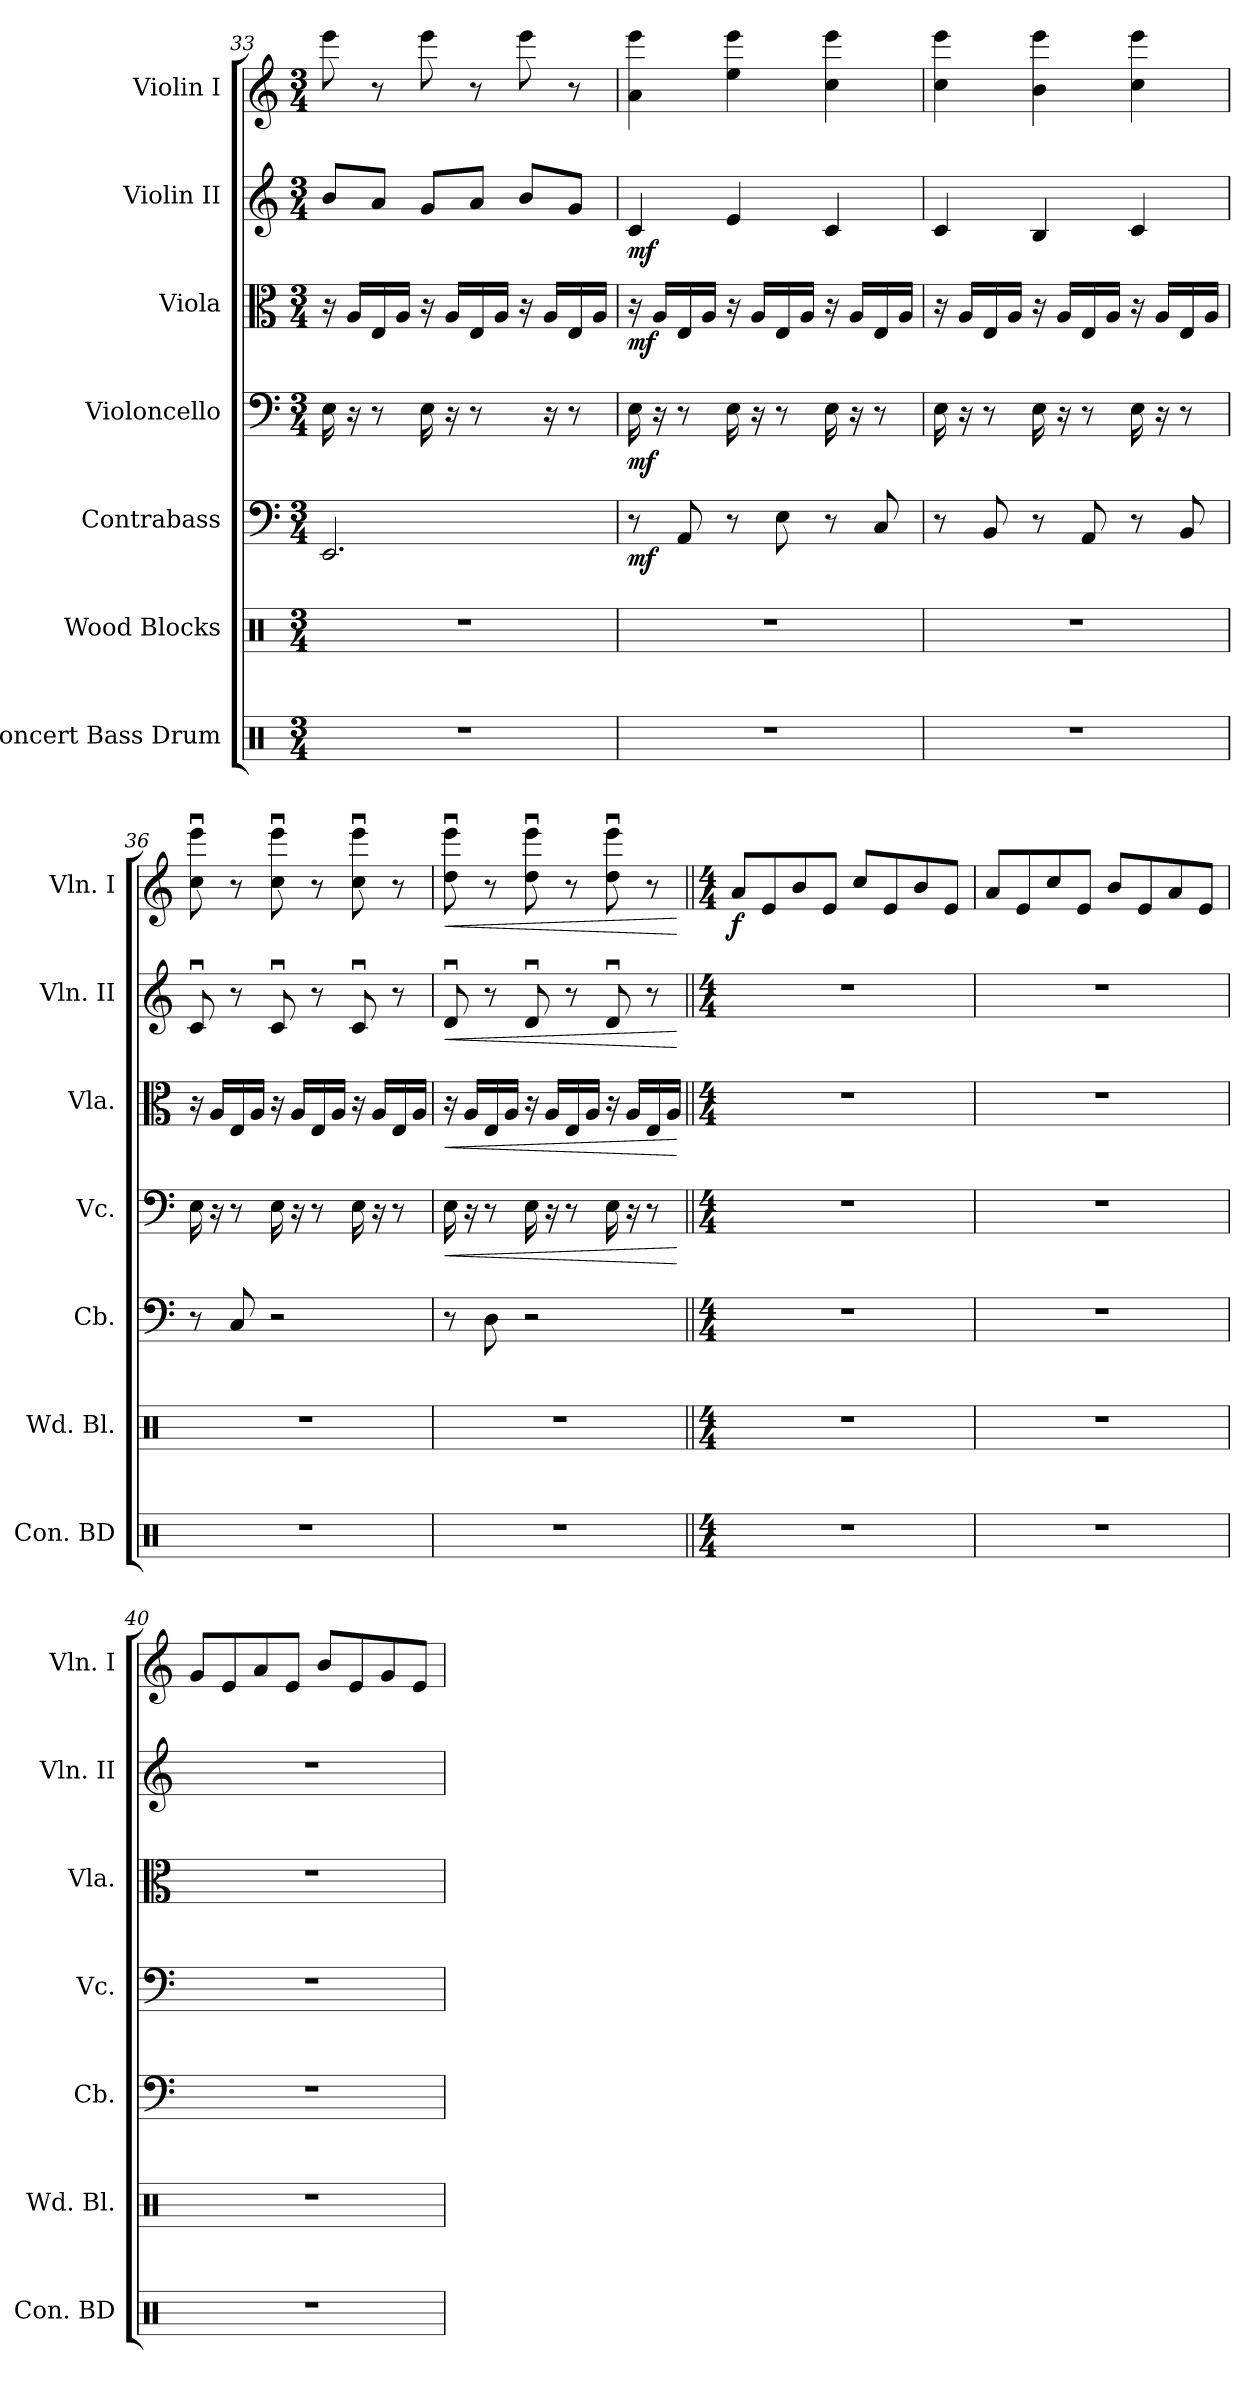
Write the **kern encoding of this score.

**kern	**kern	**kern	**dynam	**kern	**dynam	**kern	**dynam	**kern	**dynam	**kern	**dynam
*part7	*part6	*part5	*part5	*part4	*part4	*part3	*part3	*part2	*part2	*part1	*part1
*staff7	*staff6	*staff5	*staff5	*staff4	*staff4	*staff3	*staff3	*staff2	*staff2	*staff1	*staff1
*I"Concert Bass Drum	*I"Wood Blocks	*I"Contrabass	*	*I"Violoncello	*	*I"Viola	*	*I"Violin II	*	*I"Violin I	*
*I'Con. BD	*I'Wd. Bl.	*I'Cb.	*	*I'Vc.	*	*I'Vla.	*	*I'Vln. II	*	*I'Vln. I	*
*clefX	*clefX	*clefF4	*	*clefF4	*	*clefC3	*	*clefG2	*	*clefG2	*
*	*	*ITrd7c12	*	*	*	*	*	*	*	*	*
*k[]	*k[]	*k[]	*	*k[]	*	*k[]	*	*k[]	*	*k[]	*
*M3/4	*M3/4	*M3/4	*	*M3/4	*	*M3/4	*	*M3/4	*	*M3/4	*
=33	=33	=33	=33	=33	=33	=33	=33	=33	=33	=33	=33
2.r	2.r	2.EEE/	.	16E\	.	16r	.	8b/L	.	8eee\	.
.	.	.	.	16r	.	16A/LL	.	.	.	.	.
.	.	.	.	8r	.	16E/	.	8a/J	.	8r	.
.	.	.	.	.	.	16A/JJ	.	.	.	.	.
.	.	.	.	16E\	.	16r	.	8g/L	.	8eee\	.
.	.	.	.	16r	.	16A/LL	.	.	.	.	.
.	.	.	.	8r	.	16E/	.	8a/J	.	8r	.
.	.	.	.	.	.	16A/JJ	.	.	.	.	.
.	.	.	.	16E\yy	.	16r	.	8b/L	.	8eee\	.
.	.	.	.	16r	.	16A/LL	.	.	.	.	.
.	.	.	.	8r	.	16E/	.	8g/J	.	8r	.
.	.	.	.	.	.	16A/JJ	.	.	.	.	.
!!LO:LB:g=z
=34	=34	=34	=34	=34	=34	=34	=34	=34	=34	=34	=34
!	!	!	!LO:DY:b	!	!LO:DY:b	!	!LO:DY:b	!	!LO:DY:b	!	!LO:DY:b
!	!	!	!	!	!	!	!	!	!	!	!LO:DY:n=1:b
2.r	2.r	8r	mf	16E\	mf	16r	mf	4c/	mf	4a\ 4eee\	mf mf
.	.	.	.	16r	.	16A/LL	.	.	.	.	.
.	.	8AAA/	.	8r	.	16E/	.	.	.	.	.
.	.	.	.	.	.	16A/JJ	.	.	.	.	.
.	.	8r	.	16E\	.	16r	.	4e/	.	4ee\ 4eee\	.
.	.	.	.	16r	.	16A/LL	.	.	.	.	.
.	.	8EE\	.	8r	.	16E/	.	.	.	.	.
.	.	.	.	.	.	16A/JJ	.	.	.	.	.
.	.	8r	.	16E\	.	16r	.	4c/	.	4cc\ 4eee\	.
.	.	.	.	16r	.	16A/LL	.	.	.	.	.
.	.	8CC/	.	8r	.	16E/	.	.	.	.	.
.	.	.	.	.	.	16A/JJ	.	.	.	.	.
=35	=35	=35	=35	=35	=35	=35	=35	=35	=35	=35	=35
2.r	2.r	8r	.	16E\	.	16r	.	4c/	.	4cc\ 4eee\	.
.	.	.	.	16r	.	16A/LL	.	.	.	.	.
.	.	8BBB/	.	8r	.	16E/	.	.	.	.	.
.	.	.	.	.	.	16A/JJ	.	.	.	.	.
.	.	8r	.	16E\	.	16r	.	4B/	.	4b\ 4eee\	.
.	.	.	.	16r	.	16A/LL	.	.	.	.	.
.	.	8AAA/	.	8r	.	16E/	.	.	.	.	.
.	.	.	.	.	.	16A/JJ	.	.	.	.	.
.	.	8r	.	16E\	.	16r	.	4c/	.	4cc\ 4eee\	.
.	.	.	.	16r	.	16A/LL	.	.	.	.	.
.	.	8BBB/	.	8r	.	16E/	.	.	.	.	.
.	.	.	.	.	.	16A/JJ	.	.	.	.	.
=36	=36	=36	=36	=36	=36	=36	=36	=36	=36	=36	=36
2.r	2.r	8r	.	16E\	.	16r	.	8cu/	.	8cc\u 8eee\u	.
.	.	.	.	16r	.	16A/LL	.	.	.	.	.
.	.	8CC/	.	8r	.	16E/	.	8r	.	8r	.
.	.	.	.	.	.	16A/JJ	.	.	.	.	.
.	.	2r	.	16E\	.	16r	.	8cu/	.	8cc\u 8eee\u	.
.	.	.	.	16r	.	16A/LL	.	.	.	.	.
.	.	.	.	8r	.	16E/	.	8r	.	8r	.
.	.	.	.	.	.	16A/JJ	.	.	.	.	.
.	.	.	.	16E\	.	16r	.	8cu/	.	8cc\u 8eee\u	.
.	.	.	.	16r	.	16A/LL	.	.	.	.	.
.	.	.	.	8r	.	16E/	.	8r	.	8r	.
.	.	.	.	.	.	16A/JJ	.	.	.	.	.
!!LO:PB:g=z
=37	=37	=37	=37	=37	=37	=37	=37	=37	=37	=37	=37
!	!	!	!	!	!LO:HP:b	!	!LO:HP:b	!	!LO:HP:b	!	!LO:HP:b
2.r	2.r	8r	.	16E\	<	16r	<	8du/	<	8dd\u 8eee\u	<
.	.	.	.	16r	.	16A/LL	.	.	.	.	.
.	.	8DD\	.	8r	.	16E/	.	8r	.	8r	.
.	.	.	.	.	.	16A/JJ	.	.	.	.	.
.	.	2r	.	16E\	.	16r	.	8du/	.	8dd\u 8eee\u	.
.	.	.	.	16r	.	16A/LL	.	.	.	.	.
.	.	.	.	8r	.	16E/	.	8r	.	8r	.
.	.	.	.	.	.	16A/JJ	.	.	.	.	.
.	.	.	.	16E\	.	16r	.	8du/	.	8dd\u 8eee\u	.
.	.	.	.	16r	.	16A/LL	.	.	.	.	.
.	.	.	.	8r	.	16E/	.	8r	.	8r	.
.	.	.	.	.	.	16A/JJ	.	.	.	.	.
.	.	.	.	.	[	.	[	.	[	.	[
=38||	=38||	=38||	=38||	=38||	=38||	=38||	=38||	=38||	=38||	=38||	=38||
*M4/4	*M4/4	*M4/4	*	*M4/4	*	*M4/4	*	*M4/4	*	*M4/4	*
*	*	*	*	*	*	*	*	*	*	*MM120	*
!	!	!	!	!	!	!	!	!	!	!	!LO:DY:b
1r	1r	1r	.	1r	.	1r	.	1r	.	8a/L	f
.	.	.	.	.	.	.	.	.	.	8e/	.
.	.	.	.	.	.	.	.	.	.	8b/	.
.	.	.	.	.	.	.	.	.	.	8e/J	.
.	.	.	.	.	.	.	.	.	.	8cc/L	.
.	.	.	.	.	.	.	.	.	.	8e/	.
.	.	.	.	.	.	.	.	.	.	8b/	.
.	.	.	.	.	.	.	.	.	.	8e/J	.
=39	=39	=39	=39	=39	=39	=39	=39	=39	=39	=39	=39
1r	1r	1r	.	1r	.	1r	.	1r	.	8a/L	.
.	.	.	.	.	.	.	.	.	.	8e/	.
.	.	.	.	.	.	.	.	.	.	8cc/	.
.	.	.	.	.	.	.	.	.	.	8e/J	.
.	.	.	.	.	.	.	.	.	.	8b/L	.
.	.	.	.	.	.	.	.	.	.	8e/	.
.	.	.	.	.	.	.	.	.	.	8a/	.
.	.	.	.	.	.	.	.	.	.	8e/J	.
=40	=40	=40	=40	=40	=40	=40	=40	=40	=40	=40	=40
1r	1r	1r	.	1r	.	1r	.	1r	.	8g/L	.
.	.	.	.	.	.	.	.	.	.	8e/	.
.	.	.	.	.	.	.	.	.	.	8a/	.
.	.	.	.	.	.	.	.	.	.	8e/J	.
.	.	.	.	.	.	.	.	.	.	8b/L	.
.	.	.	.	.	.	.	.	.	.	8e/	.
.	.	.	.	.	.	.	.	.	.	8g/	.
.	.	.	.	.	.	.	.	.	.	8e/J	.
=	=	=	=	=	=	=	=	=	=	=	=
*-	*-	*-	*-	*-	*-	*-	*-	*-	*-	*-	*-
